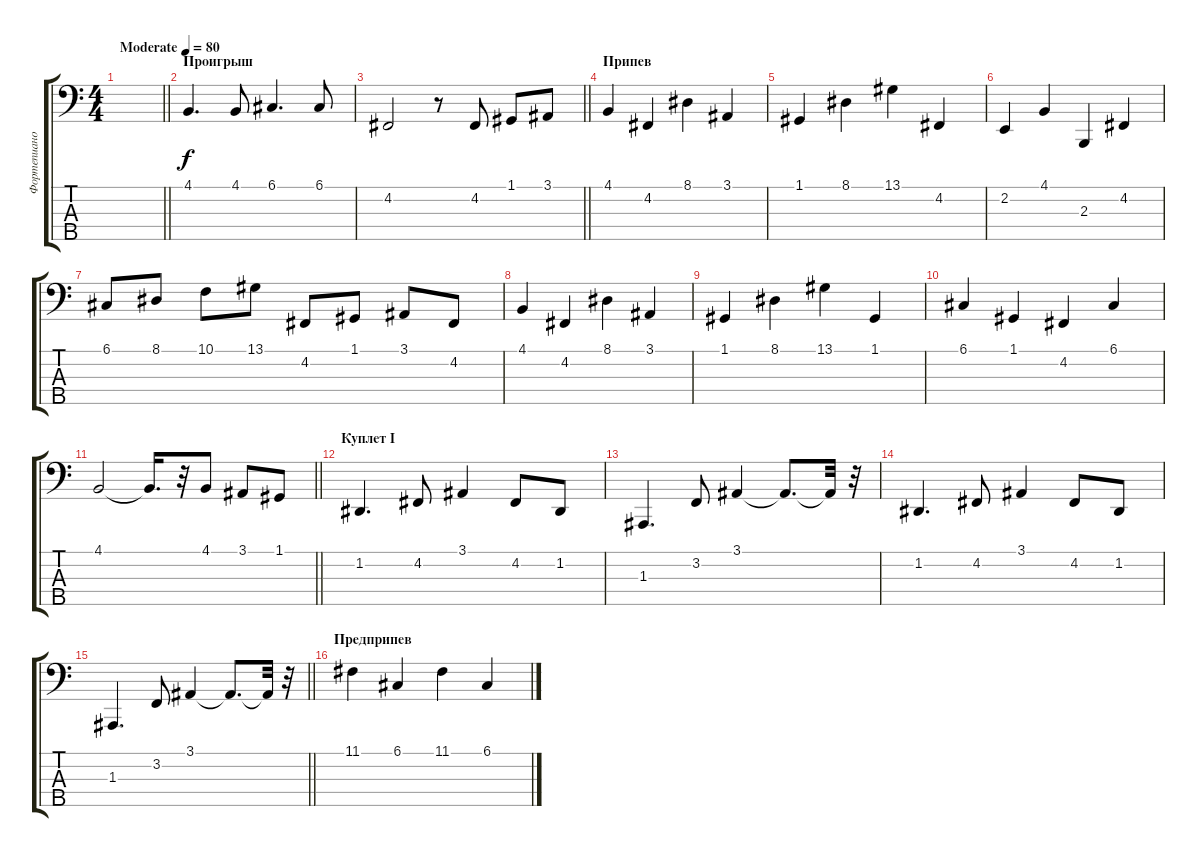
\track ("Фортепиано (левая рука)" "Фортепиано") {instrument acousticgrandpiano}
\staff {score tabs}
\tuning (G2 D2 A1 E1 B0) {hide}
\ts (4 4)
\tempo (80 "Moderate")
\clef f4
\barLineRight lightlight
\ks c
|
\section ("" "Проигрыш")
4.1.4{d} 4.1.8 6.1.4{d} 6.1.8 |
\barLineRight lightlight
4.2.2 r.8 4.2.8 1.1.8 3.1.8 |
\section ("" "Припев")
4.1.4 4.2.4 8.1.4 3.1.4 |
1.1.4 8.1.4 13.1.4 4.2.4 |
2.2.4 4.1.4 2.3.4 4.2.4 |
6.1.8 8.1.8 10.1.8 13.1.8 4.2.8 1.1.8 3.1.8 4.2.8 |
4.1.4 4.2.4 8.1.4 3.1.4 |
1.1.4 8.1.4 13.1.4 1.1.4 |
6.1.4 1.1.4 4.2.4 6.1.4 |
\barLineRight lightlight
4.1.2 4.1{t}.16{d} r.32 4.1.8 3.1.8 1.1.8 |
\section ("" "Куплет I")
1.2.4{d} 4.2.8 3.1.4 4.2.8 1.2.8 |
1.3.4{d} 3.2.8 3.1.4 3.1{t}.8{d} 3.1{t}.32 r.32 |
1.2.4{d} 4.2.8 3.1.4 4.2.8 1.2.8 |
\barLineRight lightlight
1.3.4{d} 3.2.8 3.1.4 3.1{t}.8{d} 3.1{t}.32 r.32 |
\section ("" "Предприпев")
11.1.4 6.1.4 11.1.4 6.1.4
